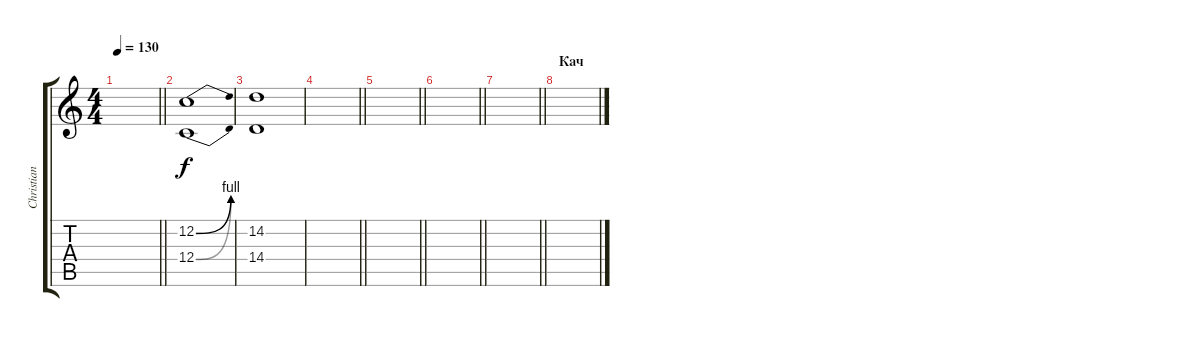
\track ("Christian Lorenz" "Christian ") {instrument lead3calliope}
\staff {score tabs}
\tuning (E4 C4 G3 C3 G2 C2) {hide}
\ts (4 4)
\tempo 130
\clef g2
\barLineRight lightlight
\ks c
|
(12.2{be (bend 0 0 60 4)} 12.4{be (bend 0 0 60 4)}).1{volume 7} |
(14.2 14.4).1 |
\barLineRight lightlight
|
\barLineRight lightlight
|
\barLineRight lightlight
|
\barLineRight lightlight
|
\section ("" "Кач")
